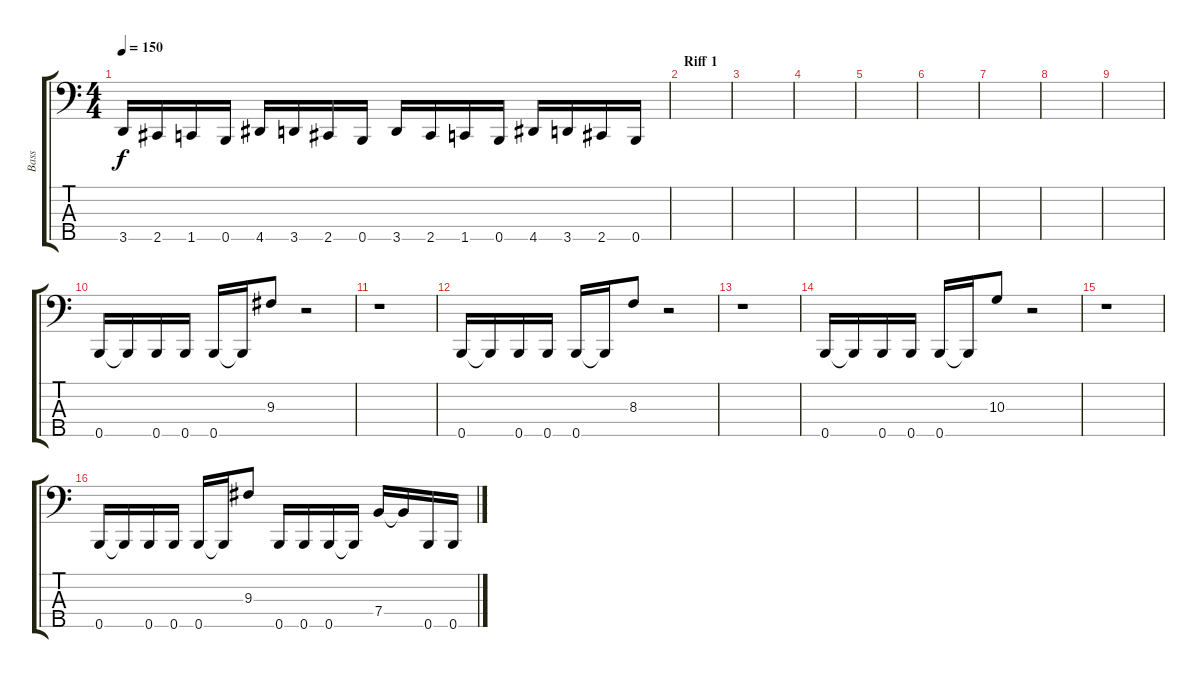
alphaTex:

\track ("Bass" "Bass") {instrument electricbassfinger}
\staff {score tabs}
\tuning (G2 D2 A1 E1 B0) {hide}
\ts (4 4)
\tempo 150
\clef f4
\ks c
3.5.16{dy f instrument electricbassfinger} 2.5.16 1.5.16 0.5.16 4.5.16 3.5.16 2.5.16 0.5.16 3.5.16 2.5.16 1.5.16 0.5.16 4.5.16 3.5.16 2.5.16 0.5.16 |
\section ("" "Riff 1")
|
|
|
|
|
|
|
|
0.5.16 0.5{t}.16 0.5.16 0.5.16 0.5.16 0.5{t}.16 9.3.8 r.2 |
r.1 |
0.5.16 0.5{t}.16 0.5.16 0.5.16 0.5.16 0.5{t}.16 8.3.8 r.2 |
r.1 |
0.5.16 0.5{t}.16 0.5.16 0.5.16 0.5.16 0.5{t}.16 10.3.8 r.2 |
r.1 |
0.5.16 0.5{t}.16 0.5.16 0.5.16 0.5.16 0.5{t}.16 9.3.8 0.5.16 0.5.16 0.5.16 0.5{t}.16 7.4.16 7.4{t}.16 0.5.16 0.5.16
